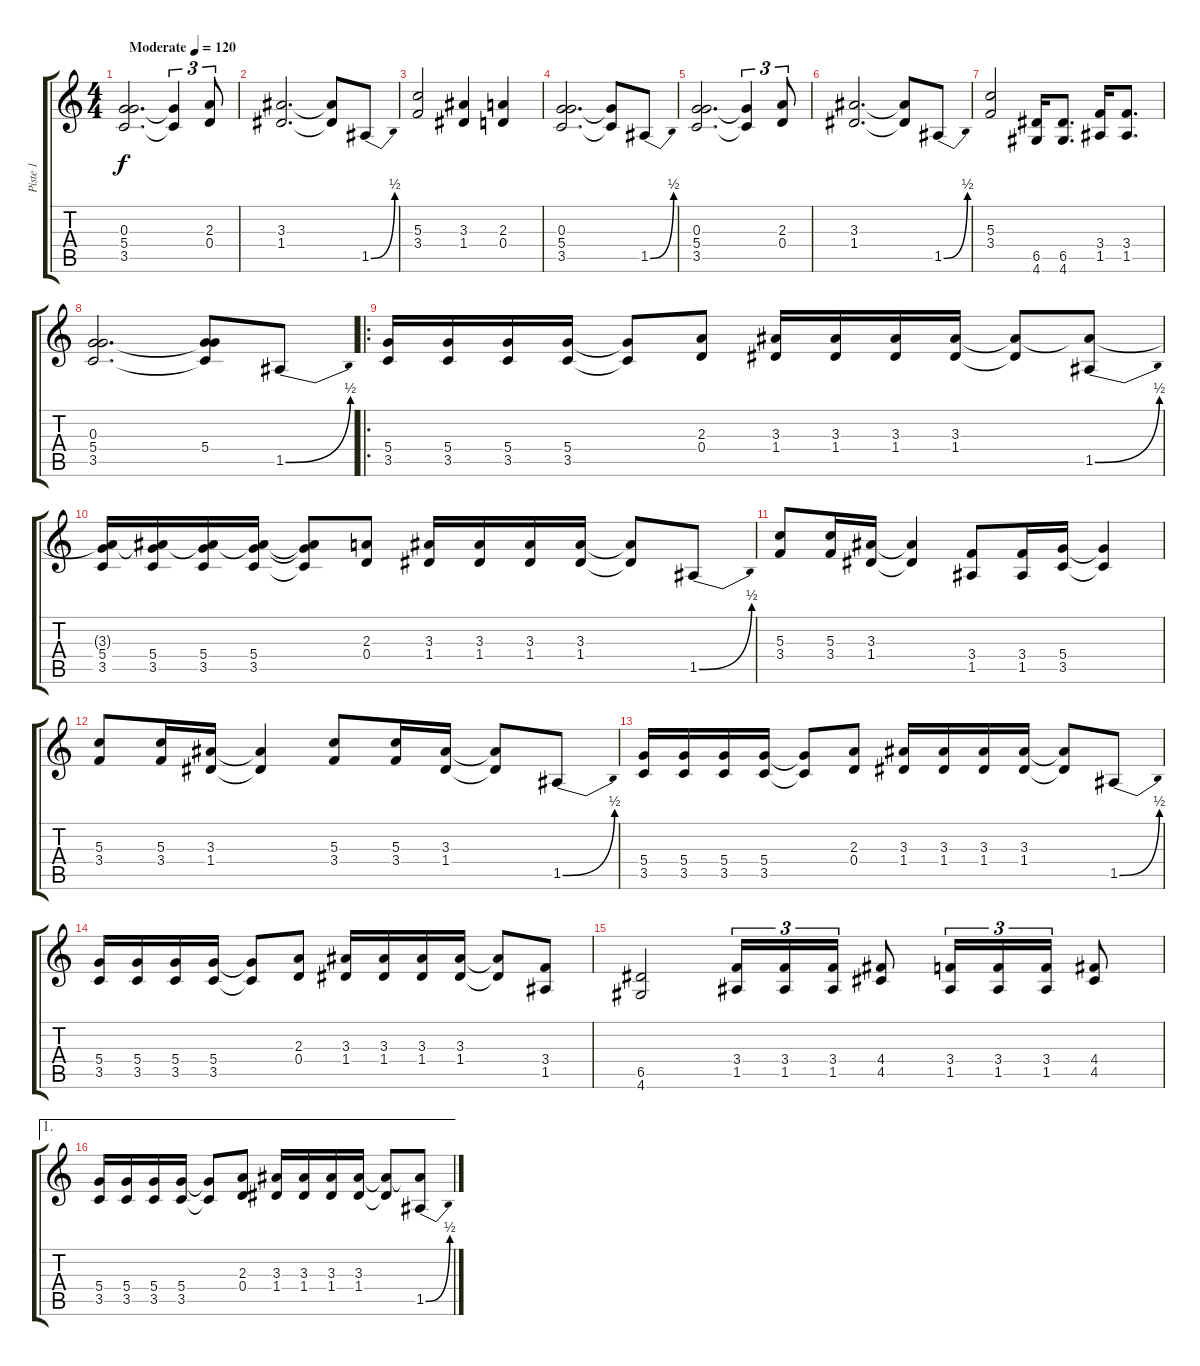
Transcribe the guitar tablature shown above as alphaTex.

\track ("Piste 1" "Piste 1") {instrument acousticguitarsteel}
\staff {score tabs}
\tuning (E4 B3 G3 D3 A2 E2) {hide}
\ts (4 4)
\tempo (120 "Moderate")
\clef g2
\ks c
(0.3 5.4 3.5).2{d dy f instrument acousticguitarsteel} (0.3{t} 3.5{t}).4{tu (3 2)} (2.3 0.4).8{tu (3 2)} |
(3.3 1.4).2{d} (3.3{t} 1.4{t}).8 1.5{be (bend 0 0 60 2)}.8 |
(5.3 3.4).2 (3.3 1.4).4 (2.3 0.4).4 |
(0.3 5.4 3.5).2{d} (0.3{t} 3.5{t}).8 1.5{be (bend 0 0 60 2)}.8 |
(0.3 5.4 3.5).2{d} (0.3{t} 3.5{t}).4{tu (3 2)} (2.3 0.4).8{tu (3 2)} |
(3.3 1.4).2{d} (3.3{t} 1.4{t}).8 1.5{be (bend 0 0 60 2)}.8 |
(5.3 3.4).2 (6.5 4.6).16 (6.5 4.6).8{d} (3.4 1.5).16 (3.4 1.5).8{d} |
(0.3 5.4 3.5).2{d} (0.3{t} 5.4 3.5{t}).8 1.5{be (bend 0 0 60 2)}.8 |
\ro
(5.4 3.5).16 (5.4 3.5).16 (5.4 3.5).16 (5.4 3.5).16 (5.4{t} 3.5{t}).8 (2.3 0.4).8 (3.3 1.4).16 (3.3 1.4).16 (3.3 1.4).16 (3.3 1.4).16 (3.3{t} 1.4{t}).8 (3.3{t} 1.5{be (bend 0 0 60 2)}).8 |
(3.3{t} 5.4 3.5).16 (3.3{t} 5.4 3.5).16 (3.3{t} 5.4 3.5).16 (3.3{t} 5.4 3.5).16 (3.3{t} 5.4{t} 3.5{t}).8 (2.3 0.4).8 (3.3 1.4).16 (3.3 1.4).16 (3.3 1.4).16 (3.3 1.4).16 (3.3{t} 1.4{t}).8 1.5{be (bend 0 0 60 2)}.8 |
(5.3 3.4).8 (5.3 3.4).16 (3.3 1.4).16 (3.3{t} 1.4{t}).4 (3.4 1.5).8 (3.4 1.5).16 (5.4 3.5).16 (5.4{t} 3.5{t}).4 |
(5.3 3.4).8 (5.3 3.4).16 (3.3 1.4).16 (3.3{t} 1.4{t}).4 (5.3 3.4).8 (5.3 3.4).16 (3.3 1.4).16 (3.3{t} 1.4{t}).8 1.5{be (bend 0 0 60 2)}.8 |
(5.4 3.5).16 (5.4 3.5).16 (5.4 3.5).16 (5.4 3.5).16 (5.4{t} 3.5{t}).8 (2.3 0.4).8 (3.3 1.4).16 (3.3 1.4).16 (3.3 1.4).16 (3.3 1.4).16 (3.3{t} 1.4{t}).8 1.5{be (bend 0 0 60 2)}.8 |
(5.4 3.5).16 (5.4 3.5).16 (5.4 3.5).16 (5.4 3.5).16 (5.4{t} 3.5{t}).8 (2.3 0.4).8 (3.3 1.4).16 (3.3 1.4).16 (3.3 1.4).16 (3.3 1.4).16 (3.3{t} 1.4{t}).8 (3.4 1.5).8 |
(6.5 4.6).2 (3.4 1.5).16{tu (3 2)} (3.4 1.5).16{tu (3 2)} (3.4 1.5).16{tu (3 2)} (4.4 4.5).8 (3.4 1.5).16{tu (3 2)} (3.4 1.5).16{tu (3 2)} (3.4 1.5).16{tu (3 2)} (4.4 4.5).8 |
\ae 1
(5.4 3.5).16 (5.4 3.5).16 (5.4 3.5).16 (5.4 3.5).16 (5.4{t} 3.5{t}).8 (2.3 0.4).8 (3.3 1.4).16 (3.3 1.4).16 (3.3 1.4).16 (3.3 1.4).16 (3.3{t} 1.4{t}).8 (3.3{t} 1.5{be (bend 0 0 60 2)}).8
